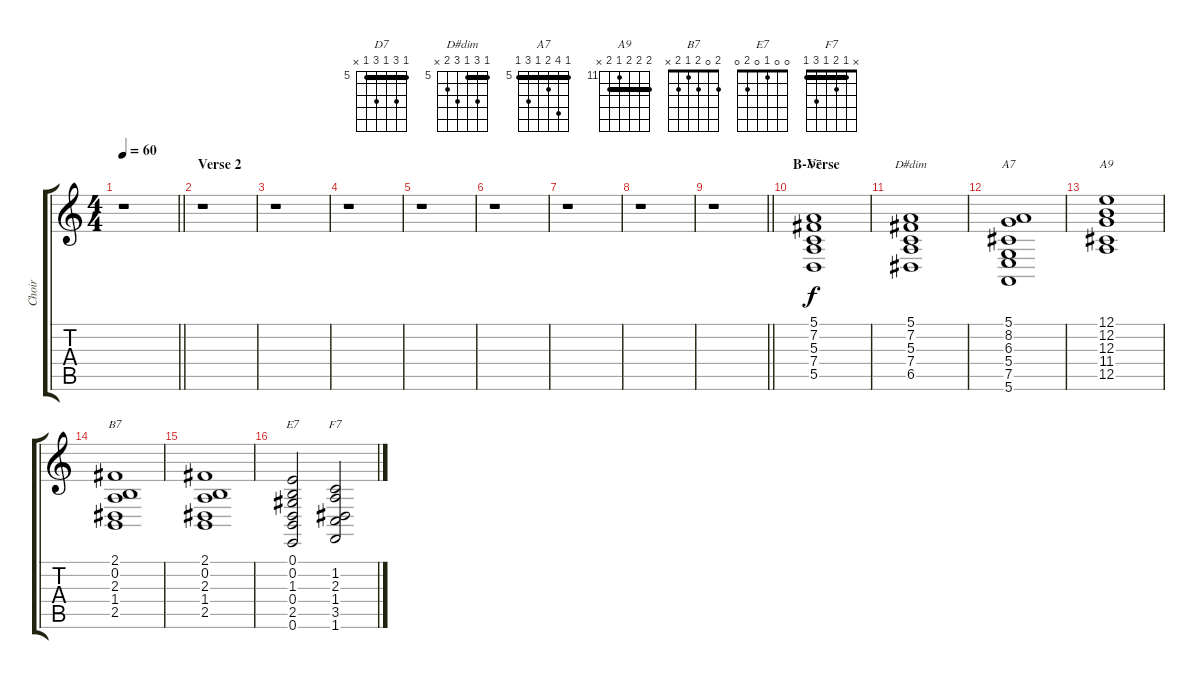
\track ("Choir" "Choir") {instrument choiraahs}
\staff {score tabs}
\tuning (E4 B3 G3 D3 A2 E2) {hide}
\chord ("D7" 5 7 5 7 5 x) {firstfret 5 barre 5}
\chord ("D#dim" 5 7 5 7 6 x) {firstfret 5 barre 5}
\chord ("A7" 5 8 6 5 7 5) {firstfret 5 barre 5}
\chord ("A9" 12 12 12 11 12 x) {firstfret 11 barre 12}
\chord ("B7" 2 0 2 1 2 x)
\chord ("E7" 0 0 1 0 2 0)
\chord ("F7" x 1 2 1 3 1) {barre 1}
\ts (4 4)
\tempo 60
\clef g2
\barLineRight lightlight
\ks c
r.1{dy f} |
\section ("" "Verse 2")
r.1 |
r.1 |
r.1 |
r.1 |
r.1 |
r.1 |
r.1 |
\barLineRight lightlight
r.1 |
\section ("" "B-Verse")
(5.1 7.2 5.3 7.4 5.5).1{ch "D7"} |
(5.1 7.2 5.3 7.4 6.5).1{ch "D#dim"} |
(5.1 8.2 6.3 5.4 7.5 5.6).1{ch "A7"} |
(12.1 12.2 12.3 11.4 12.5).1{ch "A9"} |
(2.1 0.2 2.3 1.4 2.5).1{ch "B7"} |
(2.1 0.2 2.3 1.4 2.5).1 |
(0.1 0.2 1.3 0.4 2.5 0.6).2{ch "E7"} (1.2 2.3 1.4 3.5 1.6).2{ch "F7"}
